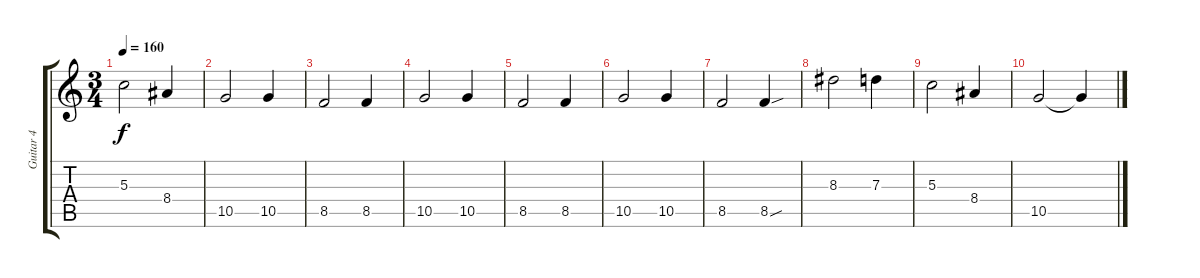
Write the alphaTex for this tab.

\track ("Guitar 4" "Guitar 4") {instrument acousticguitarnylon}
\staff {score tabs}
\tuning (E4 B3 G3 D3 A2 E2) {hide}
\ts (3 4)
\tempo 160
\clef g2
\ks c
5.3.2{dy f} 8.4.4 |
10.5.2 10.5.4 |
8.5.2 8.5.4 |
10.5.2 10.5.4 |
8.5.2 8.5.4 |
10.5.2 10.5.4 |
8.5.2 8.5{sou}.4 |
8.3.2 7.3.4 |
5.3.2 8.4.4 |
10.5.2 10.5{t}.4
